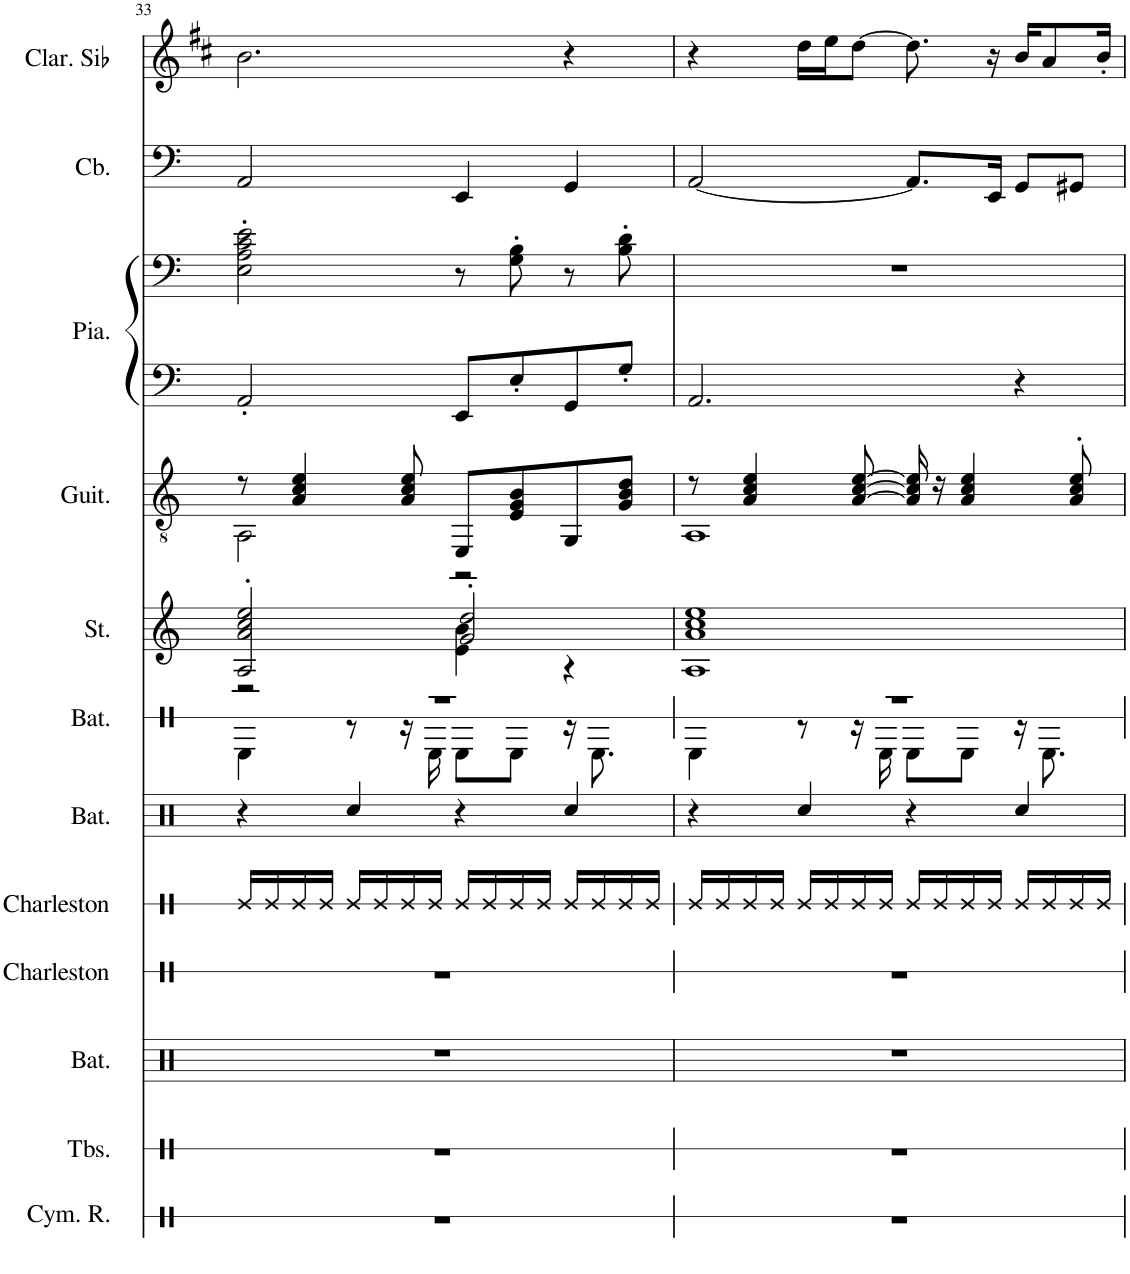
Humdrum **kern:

**kern	**kern	**kern	**kern	**kern	**kern	**kern	**kern	**kern	**kern	**kern	**kern	**kern
*part12	*part11	*part10	*part9	*part8	*part7	*part6	*part5	*part4	*part3	*part3	*part2	*part1
*staff13	*staff12	*staff11	*staff10	*staff9	*staff8	*staff7	*staff6	*staff5	*staff4	*staff3	*staff2	*staff1
*I"Cymbale ride	*I"Tablas	*I"Batterie	*I"Charleston	*I"Charleston	*I"Batterie	*I"Batterie	*I"Cordes, String Ensemble 2	*I"Guitare classique, Acoustic Guitar (nylon)	*I"Piano, Acoustic Grand Piano	*	*I"Contrebasse, Acoustic Bass	*I"Clarinette en Sib
*I'Cym. R.	*I'Tbs.	*I'Bat.	*I'Charleston	*I'Charleston	*I'Bat.	*I'Bat.	*I'St.	*I'Guit.	*I'Pia.	*	*I'Cb.	*I'Clar. Sib
!!LO:PB:g=z
*clefX	*clefX	*clefX	*clefX	*clefX	*clefX	*clefX	*clefG2	*clefGv2	*clefG2	*clefG2	*clefF4	*clefG2
*	*	*	*	*	*	*	*	*	*	*	*Trd7c12	*Trd1c2
*k[]	*k[]	*k[]	*k[]	*k[]	*k[]	*k[]	*k[]	*k[]	*k[]	*k[]	*k[]	*k[f#c#]
*M4/4	*M4/4	*M4/4	*M4/4	*M4/4	*M4/4	*M4/4	*M4/4	*M4/4	*M4/4	*M4/4	*M4/4	*M4/4
=33	=33	=33	=33	=33	=33	=33	=33	=33	=33	=33	=33	=33
*	*	*	*	*	*	*^	*^	*^	*	*	*	*
1r	1r	1r	1r	16Re/LL	4r	1r	4RE\	2A/' 2a/' 2cc/' 2ee/'	2r	8r	2AA\	2AA'/	2E\' 2A\' 2c\' 2e\'	2AA/	2.b\
.	.	.	.	16Re/	.	.	.	.	.	.	.	.	.	.	.
.	.	.	.	16Re/	.	.	.	.	.	4A/ 4c/ 4e/	.	.	.	.	.
.	.	.	.	16Re/JJ	.	.	.	.	.	.	.	.	.	.	.
.	.	.	.	16Re/LL	4Rcc/	.	8r	.	.	.	.	.	.	.	.
.	.	.	.	16Re/	.	.	.	.	.	.	.	.	.	.	.
.	.	.	.	16Re/	.	.	16r	.	.	8A/ 8c/ 8e/	.	.	.	.	.
.	.	.	.	16Re/JJ	.	.	16RE\	.	.	.	.	.	.	.	.
.	.	.	.	16Re/LL	4r	.	8RE\L	2g/' 2dd/'	4e\ 4b\	8EE/L	2r	8EE/L	8r	4EE/	.
.	.	.	.	16Re/	.	.	.	.	.	.	.	.	.	.	.
.	.	.	.	16Re/	.	.	8RE\J	.	.	8E/ 8G/ 8B/	.	8E'/	8G\' 8B\'	.	.
.	.	.	.	16Re/JJ	.	.	.	.	.	.	.	.	.	.	.
.	.	.	.	16Re/LL	4Rcc/	.	16r	.	4r	8GG/	.	8GG/	8r	4GG/	4r
.	.	.	.	16Re/	.	.	8.RE\	.	.	.	.	.	.	.	.
.	.	.	.	16Re/	.	.	.	.	.	8G/ 8B/ 8d/J	.	8G'/J	8B\' 8d\'	.	.
.	.	.	.	16Re/JJ	.	.	.	.	.	.	.	.	.	.	.
*	*	*	*	*	*	*	*	*v	*v	*	*	*	*	*	*
=34	=34	=34	=34	=34	=34	=34	=34	=34	=34	=34	=34	=34	=34	=34
1r	1r	1r	1r	16Re/LL	4r	1r	4RE\	1A 1a 1cc 1ee	8r	1AA	2.AA/	1r	[2AA/	4r
.	.	.	.	16Re/	.	.	.	.	.	.	.	.	.	.
.	.	.	.	16Re/	.	.	.	.	4A/ 4c/ 4e/	.	.	.	.	.
.	.	.	.	16Re/JJ	.	.	.	.	.	.	.	.	.	.
.	.	.	.	16Re/LL	4Rcc/	.	8r	.	.	.	.	.	.	16dd\LL
.	.	.	.	16Re/	.	.	.	.	.	.	.	.	.	16ee\J
.	.	.	.	16Re/	.	.	16r	.	[8A/ [8c/ [8e/	.	.	.	.	[8dd\J
.	.	.	.	16Re/JJ	.	.	16RE\	.	.	.	.	.	.	.
.	.	.	.	16Re/LL	4r	.	8RE\L	.	16A/] 16c/] 16e/]	.	.	.	8.AA/L]	8.dd\]
.	.	.	.	16Re/	.	.	.	.	16r	.	.	.	.	.
.	.	.	.	16Re/	.	.	8RE\J	.	4A/ 4c/ 4e/	.	.	.	.	.
.	.	.	.	16Re/JJ	.	.	.	.	.	.	.	.	16EE/Jk	16r
.	.	.	.	16Re/LL	4Rcc/	.	16r	.	.	.	4r	.	8GG/L	16b/KL
.	.	.	.	16Re/	.	.	8.RE\	.	.	.	.	.	.	8a/
.	.	.	.	16Re/	.	.	.	.	8A/' 8c/' 8e/'	.	.	.	8GG#X/J	.
.	.	.	.	16Re/JJ	.	.	.	.	.	.	.	.	.	16b'/Jk
*	*	*	*	*	*	*v	*v	*	*v	*v	*	*	*	*
=	=	=	=	=	=	=	=	=	=	=	=	=
*-	*-	*-	*-	*-	*-	*-	*-	*-	*-	*-	*-	*-
